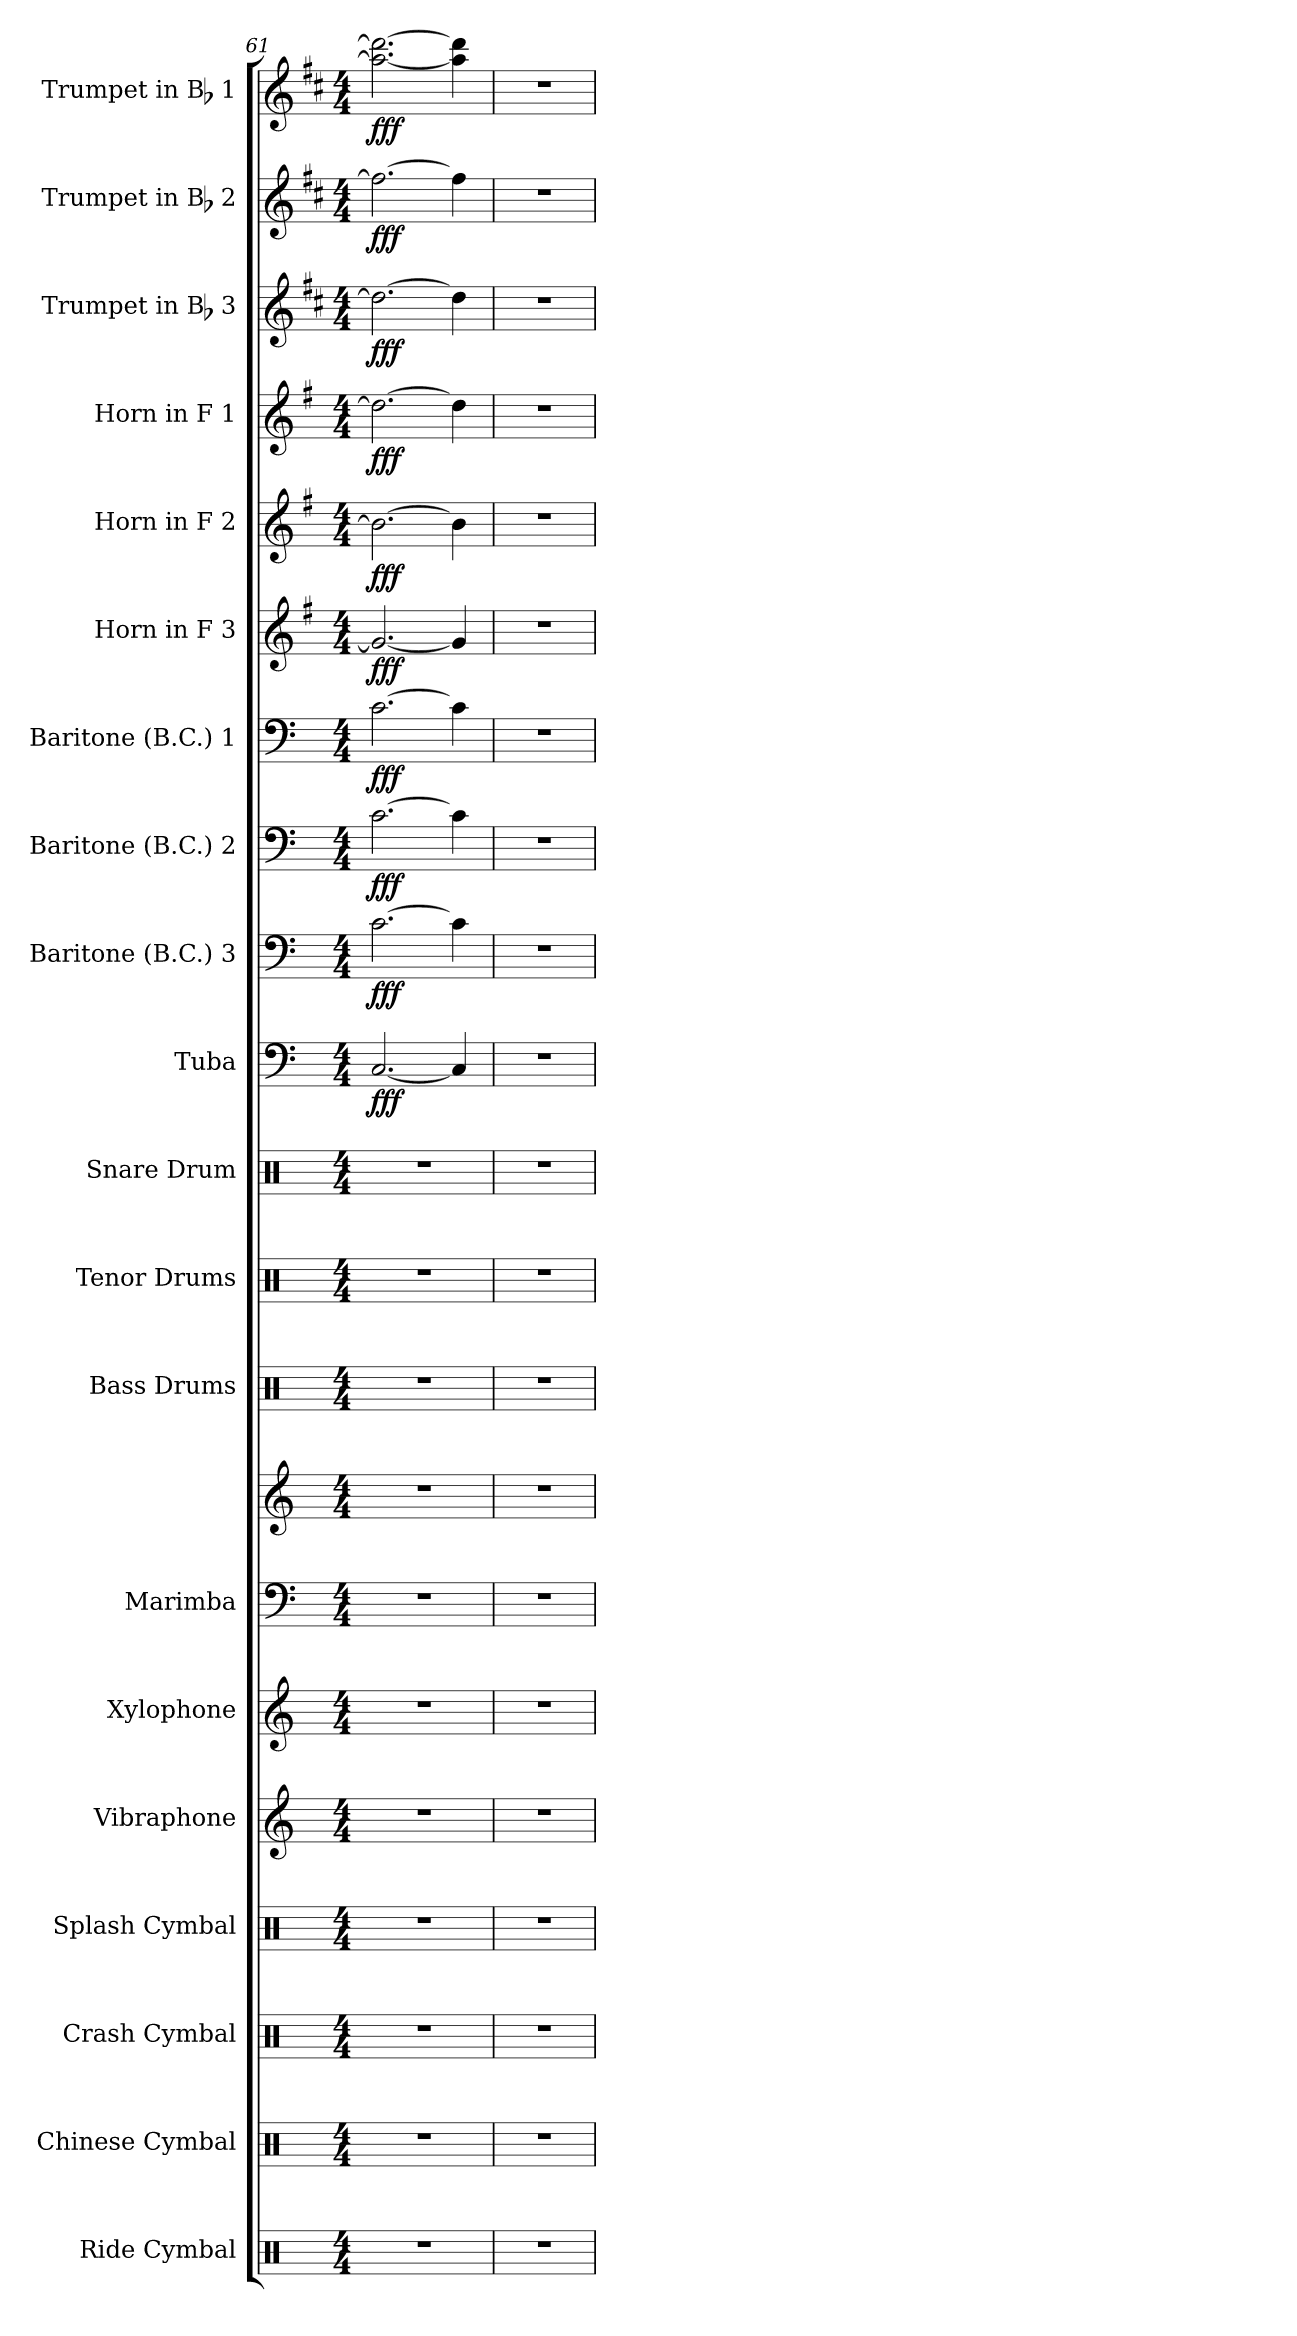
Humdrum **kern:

**kern	**kern	**kern	**kern	**kern	**kern	**kern	**kern	**kern	**kern	**kern	**kern	**dynam	**kern	**dynam	**kern	**dynam	**kern	**dynam	**kern	**dynam	**kern	**dynam	**kern	**dynam	**kern	**dynam	**kern	**dynam	**kern	**dynam
*part20	*part19	*part18	*part17	*part16	*part15	*part14	*part14	*part13	*part12	*part11	*part10	*part10	*part9	*part9	*part8	*part8	*part7	*part7	*part6	*part6	*part5	*part5	*part4	*part4	*part3	*part3	*part2	*part2	*part1	*part1
*staff21	*staff20	*staff19	*staff18	*staff17	*staff16	*staff15	*staff14	*staff13	*staff12	*staff11	*staff10	*staff10	*staff9	*staff9	*staff8	*staff8	*staff7	*staff7	*staff6	*staff6	*staff5	*staff5	*staff4	*staff4	*staff3	*staff3	*staff2	*staff2	*staff1	*staff1
*I"Ride Cymbal	*I"Chinese Cymbal	*I"Crash Cymbal	*I"Splash Cymbal	*I"Vibraphone	*I"Xylophone	*I"Marimba	*	*I"Bass Drums	*I"Tenor Drums	*I"Snare Drum	*I"Tuba	*	*I"Baritone (B.C.) 3	*	*I"Baritone (B.C.) 2	*	*I"Baritone (B.C.) 1	*	*I"Horn in F 3	*	*I"Horn in F 2	*	*I"Horn in F 1	*	*I"Trumpet in Bb 3	*	*I"Trumpet in Bb 2	*	*I"Trumpet in Bb 1	*
*I'R. Cym.	*I'Ch. Cym.	*I'Cr. Cym.	*I'Sp. Cym.	*I'Vib.	*I'Xyl.	*I'Mrm.	*	*I'BD	*I'TD	*I'SD	*I'Tuba	*	*I'Bar. 3	*	*I'Bar. 2	*	*I'Bar. 1	*	*I'Hn. 3	*	*I'Hn. 2	*	*I'Hn. 1	*	*	*	*	*	*	*
*clefX	*clefX	*clefX	*clefX	*clefG2	*clefG2	*clefF4	*clefG2	*clefX	*clefX	*clefX	*clefF4	*	*clefF4	*	*clefF4	*	*clefF4	*	*clefG2	*	*clefG2	*	*clefG2	*	*clefG2	*	*clefG2	*	*clefG2	*
*	*	*	*	*	*ITrd-7c-12	*	*	*	*	*	*	*	*	*	*	*	*	*	*ITrd4c7	*	*ITrd4c7	*	*ITrd4c7	*	*ITrd1c2	*	*ITrd1c2	*	*ITrd1c2	*
*k[]	*k[]	*k[]	*k[]	*k[]	*k[]	*k[]	*k[]	*k[]	*k[]	*k[]	*k[]	*	*k[]	*	*k[]	*	*k[]	*	*k[]	*	*k[]	*	*k[]	*	*k[]	*	*k[]	*	*k[]	*
*M4/4	*M4/4	*M4/4	*M4/4	*M4/4	*M4/4	*M4/4	*M4/4	*M4/4	*M4/4	*M4/4	*M4/4	*	*M4/4	*	*M4/4	*	*M4/4	*	*M4/4	*	*M4/4	*	*M4/4	*	*M4/4	*	*M4/4	*	*M4/4	*
=61	=61	=61	=61	=61	=61	=61	=61	=61	=61	=61	=61	=61	=61	=61	=61	=61	=61	=61	=61	=61	=61	=61	=61	=61	=61	=61	=61	=61	=61	=61
!	!	!	!	!	!	!	!	!	!	!	!	!LO:DY:b	!	!LO:DY:b	!	!LO:DY:b	!	!LO:DY:b	!	!LO:DY:b	!	!LO:DY:b	!	!LO:DY:b	!	!LO:DY:b	!	!LO:DY:b	!	!LO:DY:b
1r	1r	1r	1r	1r	1r	1r	1r	1r	1r	1r	[2.C/	fff	[2.c\	fff	[2.c\	fff	[2.c\	fff	2.c/_	fff	2.e\_	fff	2.g\_	fff	2.cc\_	fff	2.ee\_	fff	2.gg\_ 2.ccc\_	fff
.	.	.	.	.	.	.	.	.	.	.	4C/]	.	4c\]	.	4c\]	.	4c\]	.	4c/]	.	4e\]	.	4g\]	.	4cc\]	.	4ee\]	.	4gg\] 4ccc\]	.
=62	=62	=62	=62	=62	=62	=62	=62	=62	=62	=62	=62	=62	=62	=62	=62	=62	=62	=62	=62	=62	=62	=62	=62	=62	=62	=62	=62	=62	=62	=62
1r	1r	1r	1r	1r	1r	1r	1r	1r	1r	1r	1r	.	1r	.	1r	.	1r	.	1r	.	1r	.	1r	.	1r	.	1r	.	1r	.
=	=	=	=	=	=	=	=	=	=	=	=	=	=	=	=	=	=	=	=	=	=	=	=	=	=	=	=	=	=	=
*-	*-	*-	*-	*-	*-	*-	*-	*-	*-	*-	*-	*-	*-	*-	*-	*-	*-	*-	*-	*-	*-	*-	*-	*-	*-	*-	*-	*-	*-	*-
